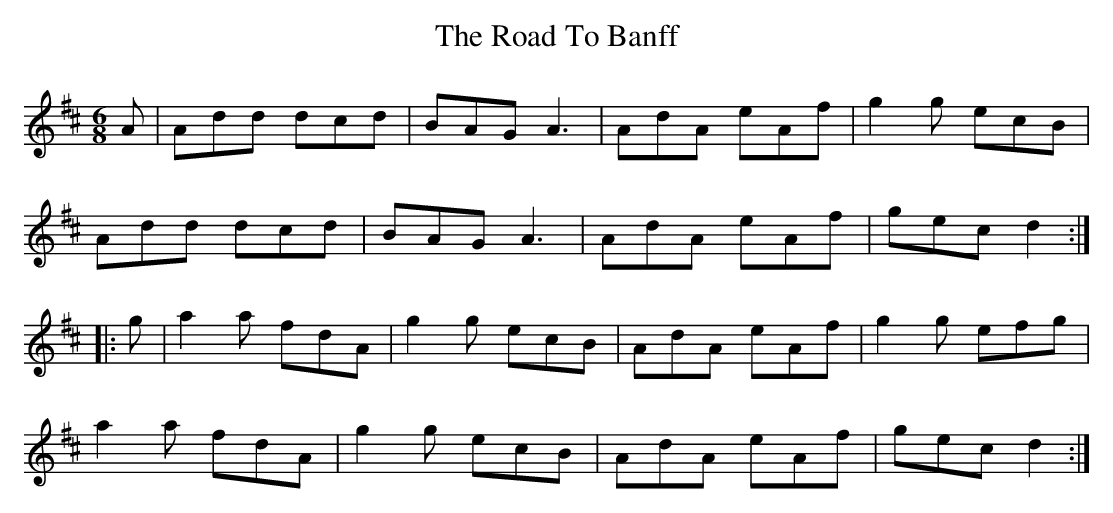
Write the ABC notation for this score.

X:1
T:The Road To Banff
M:6/8
L:1/8
K:D
A | Add dcd | BAG A3 | AdA eAf | g2g ecB |
Add dcd | BAG A3 | AdA eAf | gec d2 ::
g | a2a fdA | g2g ecB | AdA eAf | g2g efg |
a2a fdA | g2g ecB | AdA eAf | gec d2 :|
